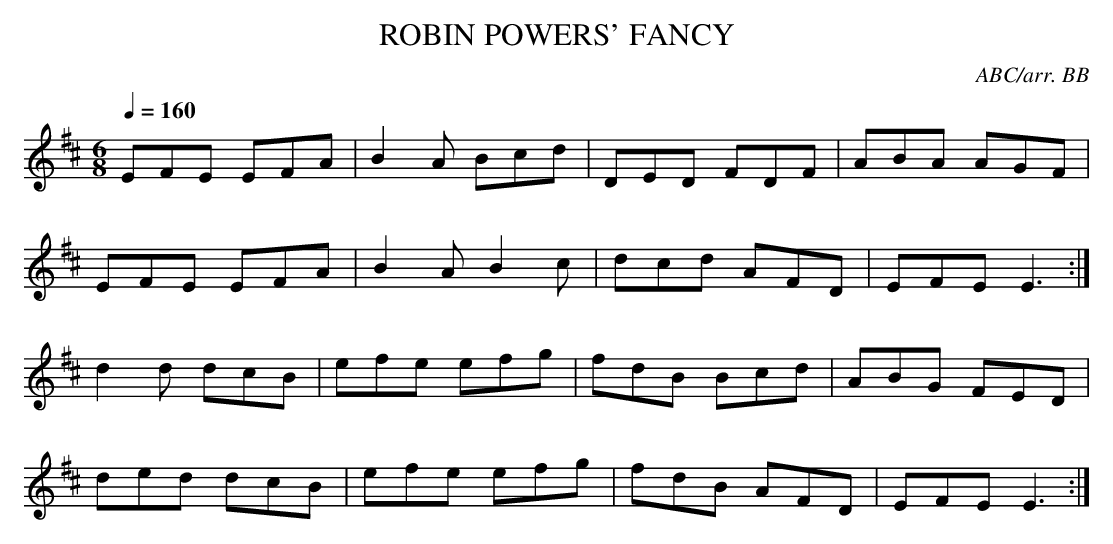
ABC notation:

X:1
T:ROBIN POWERS' FANCY
C:ABC/arr. BB
Q:1/4=160
M:6/8
L:1/8
K:Edor
EFE EFA|B2A Bcd|DED FDF|ABA AGF|
EFE EFA|B2A B2c|dcd AFD|EFE E3 :|
d2d dcB|efe efg|fdB Bcd|ABG FED|
ded dcB|efe efg|fdB AFD|EFE E3 :|
